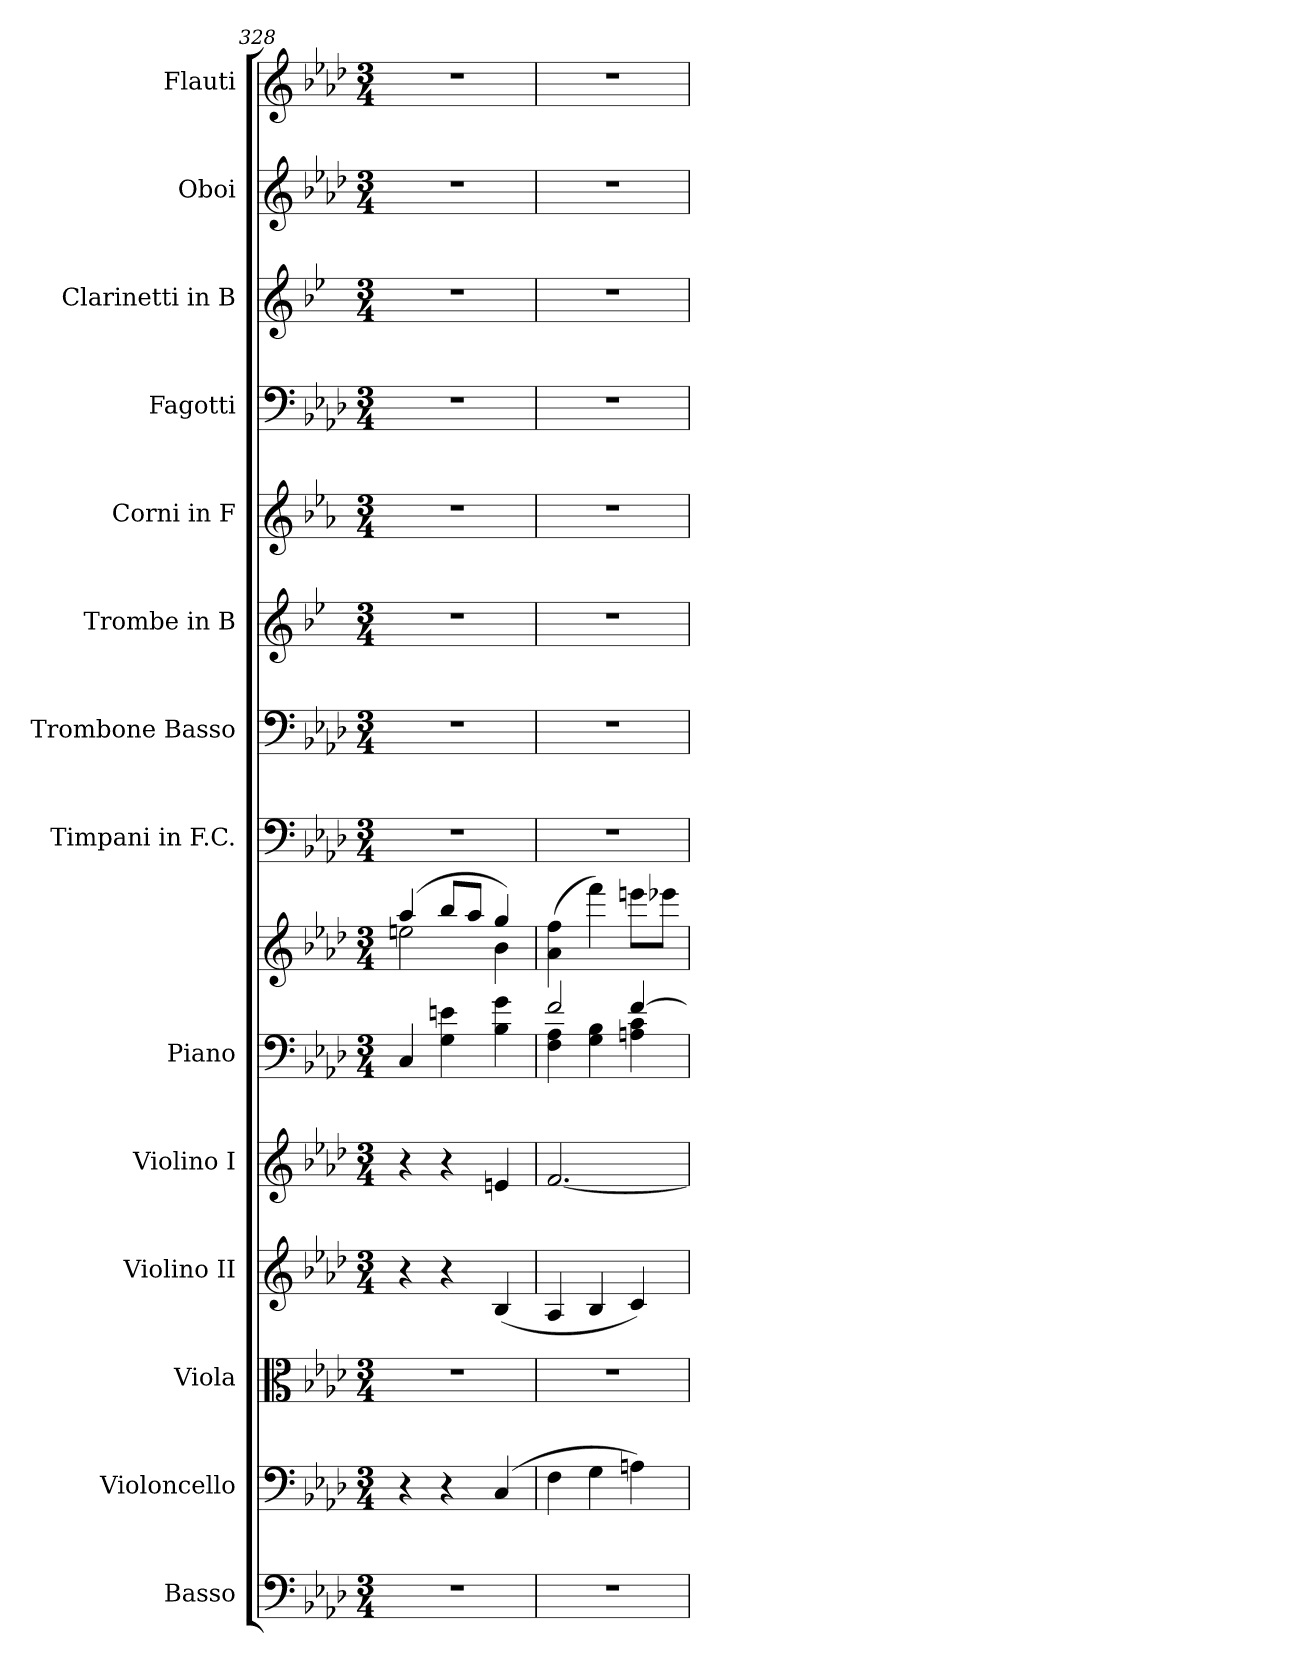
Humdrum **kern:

**kern	**kern	**kern	**kern	**kern	**kern	**kern	**kern	**kern	**kern	**kern	**kern	**kern	**kern	**kern
*part14	*part13	*part12	*part11	*part10	*part9	*part9	*part8	*part7	*part6	*part5	*part4	*part3	*part2	*part1
*staff15	*staff14	*staff13	*staff12	*staff11	*staff10	*staff9	*staff8	*staff7	*staff6	*staff5	*staff4	*staff3	*staff2	*staff1
*I"Basso	*I"Violoncello	*I"Viola	*I"Violino II	*I"Violino I	*I"Piano	*	*I"Timpani in F.C.	*I"Trombone Basso	*I"Trombe in B	*I"Corni in F	*I"Fagotti	*I"Clarinetti in B	*I"Oboi	*I"Flauti
*	*	*	*	*	*I'Pno.	*	*I'Timp.	*	*	*	*	*	*I'Ob.	*I'Fl.
*clefF4	*clefF4	*clefC3	*clefG2	*clefG2	*clefF4	*clefG2	*clefF4	*clefF4	*clefG2	*clefG2	*clefF4	*clefG2	*clefG2	*clefG2
*ITrd7c12	*	*	*	*	*	*	*	*	*ITrd1c2	*ITrd4c7	*	*ITrd1c2	*	*
*k[b-e-a-d-]	*k[b-e-a-d-]	*k[b-e-a-d-]	*k[b-e-a-d-]	*k[b-e-a-d-]	*k[b-e-a-d-]	*k[b-e-a-d-]	*k[b-e-a-d-]	*k[b-e-a-d-]	*k[b-e-a-d-]	*k[b-e-a-d-]	*k[b-e-a-d-]	*k[b-e-a-d-]	*k[b-e-a-d-]	*k[b-e-a-d-]
*M3/4	*M3/4	*M3/4	*M3/4	*M3/4	*M3/4	*M3/4	*M3/4	*M3/4	*M3/4	*M3/4	*M3/4	*M3/4	*M3/4	*M3/4
=328	=328	=328	=328	=328	=328	=328	=328	=328	=328	=328	=328	=328	=328	=328
*	*	*	*	*	*	*^	*	*	*	*	*	*	*	*
2.r	4r	2.r	4r	4r	4C/	(>4aa-/	2een\	2.r	2.r	2.r	2.r	2.r	2.r	2.r	2.r
.	4r	.	4r	4r	4G\ 4en\	8bb-/L	.	.	.	.	.	.	.	.	.
.	.	.	.	.	.	8aa-/J	.	.	.	.	.	.	.	.	.
.	(<4C/	.	(<4B-/	4en/	4B-\ 4g\	4gg/)	4b-\	.	.	.	.	.	.	.	.
*	*	*	*	*	*	*v	*v	*	*	*	*	*	*	*	*
!!LO:LB:g=z
=329	=329	=329	=329	=329	=329	=329	=329	=329	=329	=329	=329	=329	=329	=329
*	*	*	*	*	*^	*	*	*	*	*	*	*	*	*
2.r	4F\	2.r	4A-/	[2.f/	2f/	4F\ 4A-\	(>4a-\ 4ff\	2.r	2.r	2.r	2.r	2.r	2.r	2.r	2.r
.	4G\	.	4B-/	.	.	4G\ 4B-\	4fff\)	.	.	.	.	.	.	.	.
.	4An\)	.	4c/)	.	[4f/	4An\ 4c\	8eeen\L	.	.	.	.	.	.	.	.
.	.	.	.	.	.	.	8eee-X\J	.	.	.	.	.	.	.	.
*	*	*	*	*	*v	*v	*	*	*	*	*	*	*	*	*
=	=	=	=	=	=	=	=	=	=	=	=	=	=	=
*-	*-	*-	*-	*-	*-	*-	*-	*-	*-	*-	*-	*-	*-	*-
